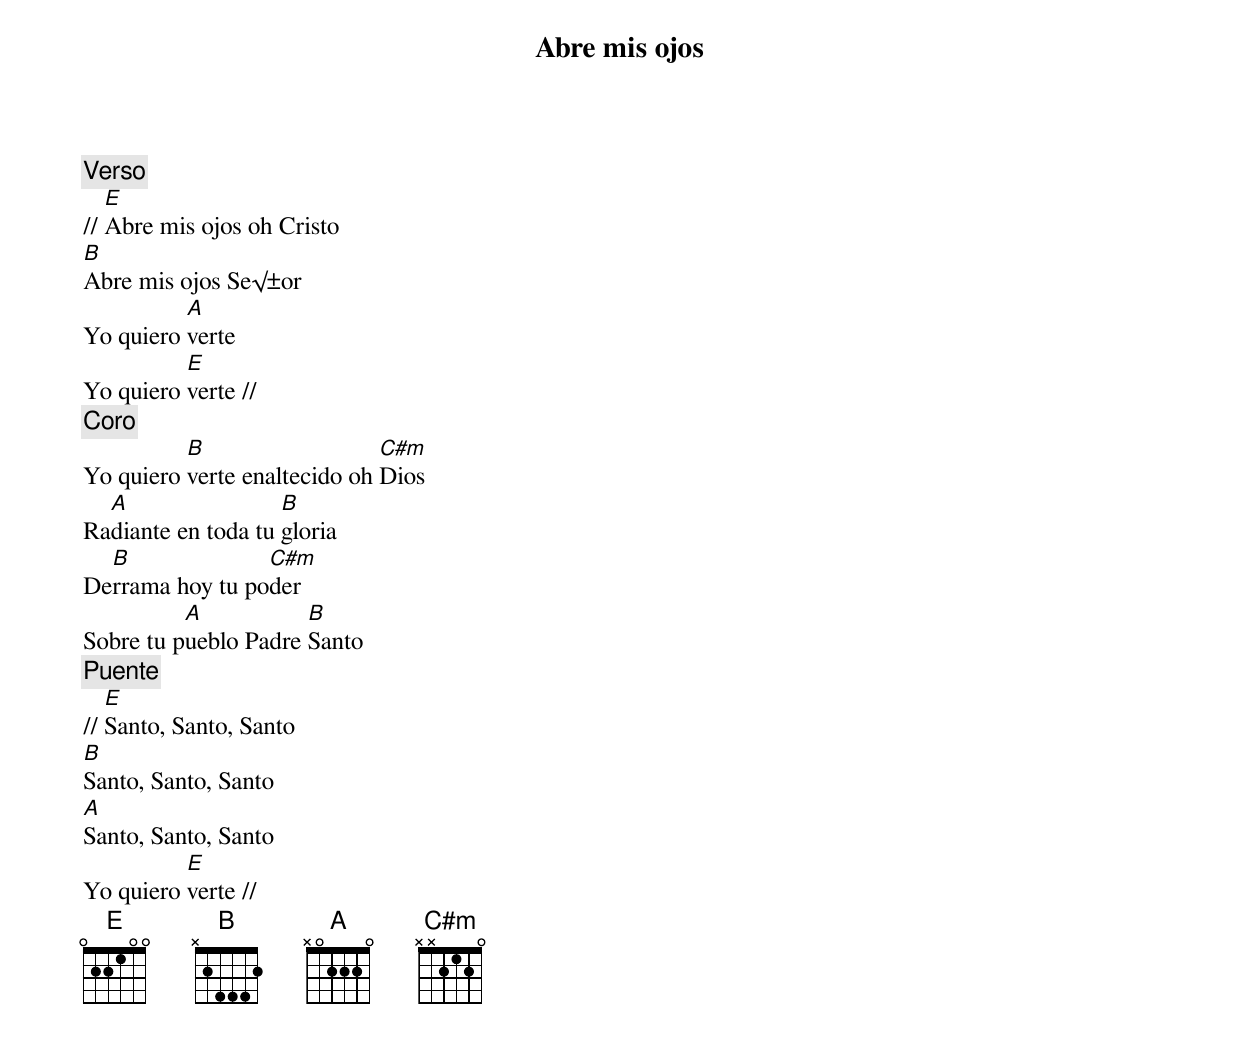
{title: Abre mis ojos}
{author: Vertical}
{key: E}
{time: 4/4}
{comment: Verso}
// [E]Abre mis ojos oh Cristo
[B]Abre mis ojos Se√±or
Yo quiero [A]verte
Yo quiero [E]verte //
{comment: Coro}
Yo quiero [B]verte enaltecido oh [C#m]Dios
Ra[A]diante en toda tu [B]gloria
De[B]rrama hoy tu po[C#m]der
Sobre tu p[A]ueblo Padre [B]Santo
{comment: Puente}
// [E]Santo, Santo, Santo
[B]Santo, Santo, Santo
[A]Santo, Santo, Santo
Yo quiero [E]verte //
